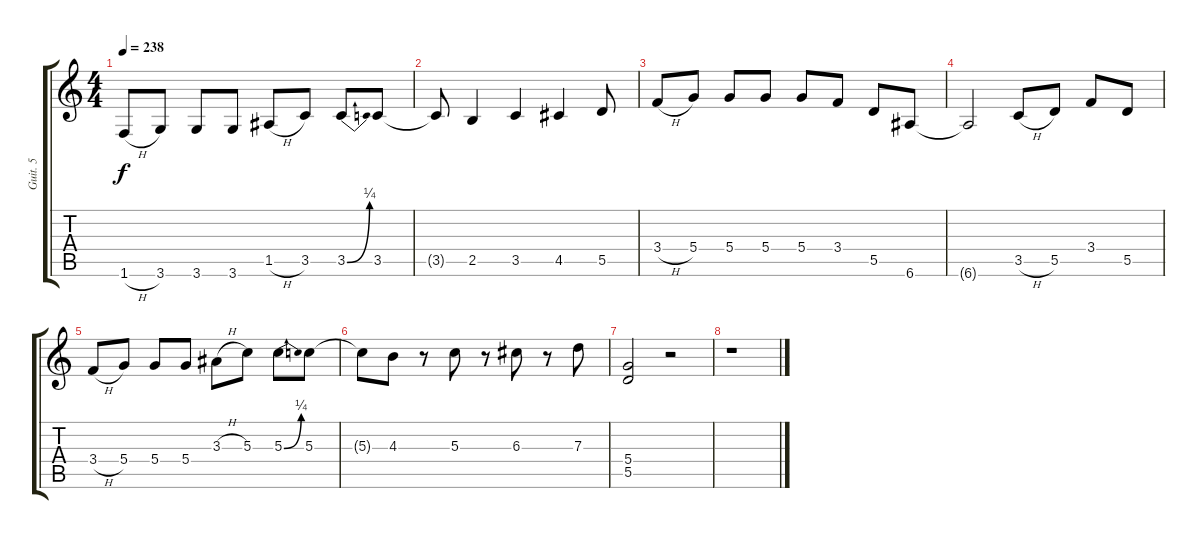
\track ("Guit. 5" "Guit. 5") {instrument overdrivenguitar}
\staff {score tabs}
\tuning (E4 B3 G3 D3 A2 E2) {hide}
\ts (4 4)
\tempo 238
\clef g2
\ks c
1.6{h}.8{dy f} 3.6.8 3.6.8 3.6.8 1.5{h}.8 3.5.8 3.5{be (bend 0 0 60 1)}.8 3.5.8 |
3.5{t}.8 2.5.4 3.5.4 4.5.4 5.5.8 |
3.4{h}.8 5.4.8 5.4.8 5.4.8 5.4.8 3.4.8 5.5.8 6.6.8 |
6.6{t}.2 3.5{h}.8 5.5.8 3.4.8 5.5.8 |
3.4{h}.8 5.4.8 5.4.8 5.4.8 3.3{h}.8 5.3.8 5.3{be (bend 0 0 60 1)}.8 5.3.8 |
5.3{t}.8 4.3.8 r.8 5.3.8 r.8 6.3.8 r.8 7.3.8 |
(5.4 5.5).2 r.2 |
r.1
